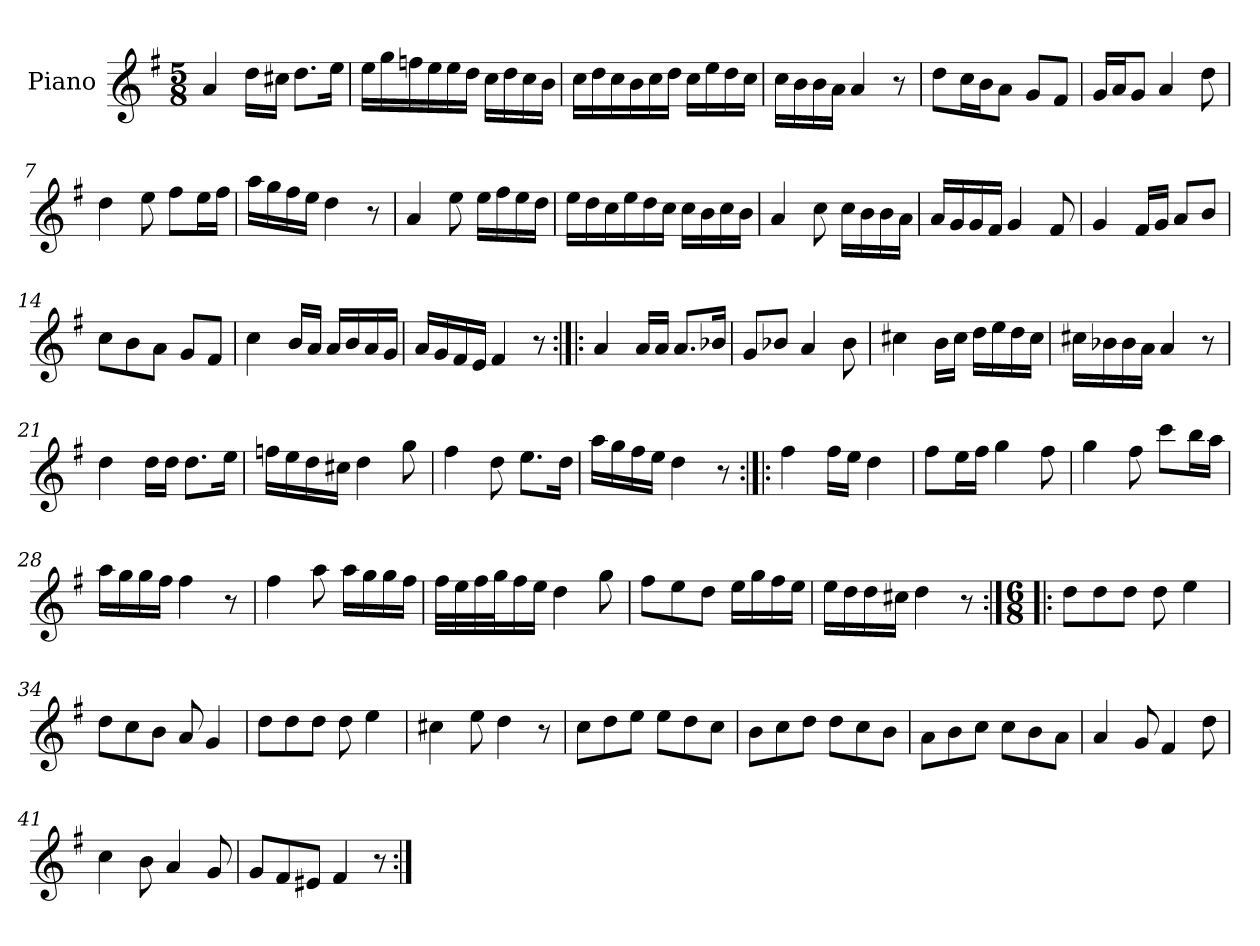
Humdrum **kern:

**kern
*part1
*staff1
*I"Piano
*I'Pno.
*clefG2
*k[f#]
*M5/8
=1
4a/
16dd\LL
16cc#X\JJ
8.dd\L
16ee\Jk
=2
16ee\LL
16gg\
16ffn\
16ee\
16ee\
16dd\JJ
16cc\LL
16dd\
16cc\
16b\JJ
=3
16cc\LL
16dd\
16cc\
16b\
16cc\
16dd\JJ
16cc\LL
16ee\
16dd\
16cc\JJ
=4
16cc\LL
16b\
16b\
16a\JJ
4a/
8r
=5
8dd\L
16cc\L
16b\J
8a\J
8g/L
8f#/J
!!LO:LB:g=z
=6
16g/LL
16a/J
8g/J
4a/
8dd\
=7
4dd\
8ee\
8ff#\L
16ee\L
16ff#\JJ
=8
16aa\LL
16gg\
16ff#\
16ee\JJ
4dd\
8r
=9
4a/
8ee\
16ee\LL
16ff#\
16ee\
16dd\JJ
=10
16ee\LL
16dd\
16cc\
16ee\
16dd\
16cc\JJ
16cc\LL
16b\
16cc\
16b\JJ
=11
4a/
8cc\
16cc\LL
16b\
16b\
16a\JJ
!!LO:LB:g=z
=12
16a/LL
16g/
16g/
16f#/JJ
4g/
8f#/
=13
4g/
16f#/LL
16g/JJ
8a/L
8b/J
=14
8cc\L
8b\
8a\J
8g/L
8f#/J
=15
4cc\
16b/LL
16a/JJ
16a/LL
16b/
16a/
16g/JJ
=16
16a/LL
16g/
16f#/
16e/JJ
4f#/
8r
=17:|!|:
4a/
16a/LL
16a/JJ
8.a/L
16b-X/Jk
=18
8g/L
8b-X/J
4a/
8b-\
!!LO:LB:g=z
=19
4cc#X\
16b\LL
16cc#\JJ
16dd\LL
16ee\
16dd\
16cc#\JJ
=20
16cc#X\LL
16b-X\
16b-\
16a\JJ
4a/
8r
=21
4dd\
16dd\LL
16dd\JJ
8.dd\L
16ee\Jk
=22
16ffn\LL
16ee\
16dd\
16cc#X\JJ
4dd\
8gg\
=23
4ff#\
8dd\
8.ee\L
16dd\Jk
=24
16aa\LL
16gg\
16ff#\
16ee\JJ
4dd\
8r
=25:|!|:
4ff#\
16ff#\LL
16ee\JJ
4dd\
!!LO:LB:g=z
=26
8ff#\L
16ee\L
16ff#\JJ
4gg\
8ff#\
=27
4gg\
8ff#\
8ccc\L
16bb\L
16aa\JJ
=28
16aa\LL
16gg\
16gg\
16ff#\JJ
4ff#\
8r
=29
4ff#\
8aa\
16aa\LL
16gg\
16gg\
16ff#\JJ
=30
32ff#\LLL
32ee\
32ff#\
32gg\J
16ff#\
16ee\JJ
4dd\
8gg\
=31
8ff#\L
8ee\
8dd\J
16ee\LL
16gg\
16ff#\
16ee\JJ
!!LO:LB:g=z
=32
16ee\LL
16dd\
16dd\
16cc#X\JJ
4dd\
8r
=33:|!|:
*M6/8
8dd\L
8dd\
8dd\J
8dd\
4ee\
=34
8dd\L
8cc\
8b\J
8a/
4g/
=35
8dd\L
8dd\
8dd\J
8dd\
4ee\
=36
4cc#X\
8ee\
4dd\
8r
=37
8cc\L
8dd\
8ee\J
8ee\L
8dd\
8cc\J
=38
8b\L
8cc\
8dd\J
8dd\L
8cc\
8b\J
!!LO:LB:g=z
=39
8a\L
8b\
8cc\J
8cc\L
8b\
8a\J
=40
4a/
8g/
4f#/
8dd\
=41
4cc\
8b\
4a/
8g/
=42
8g/L
8f#/
8e#X/J
4f#/
8r
=:|!
*-
